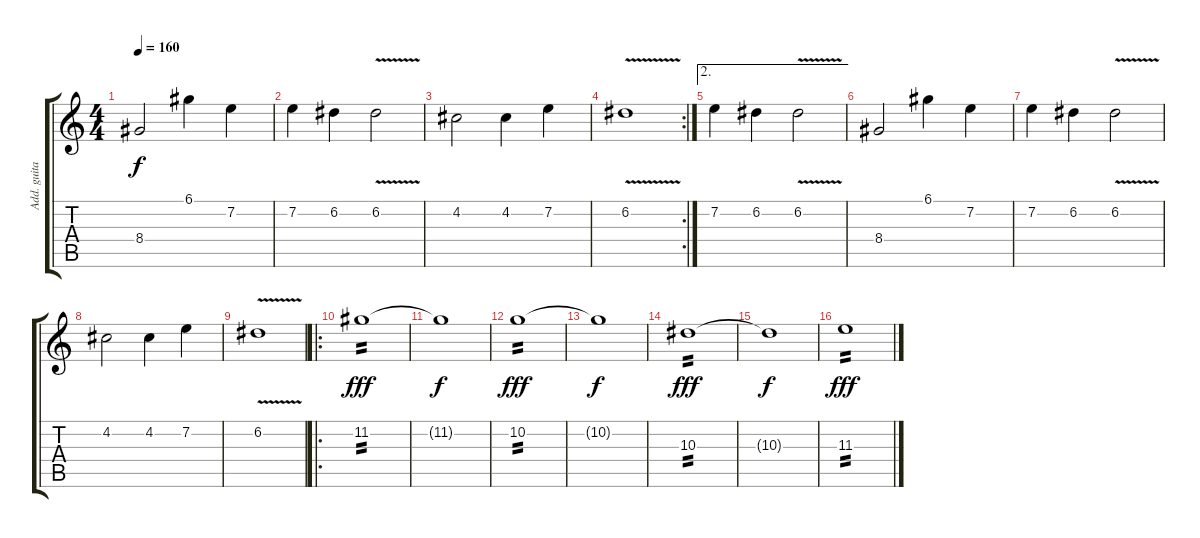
\track ("Add. guitar" "Add. guita") {instrument distortionguitar}
\staff {score tabs}
\tuning (D4 A3 F3 C3 G2 C2) {hide}
\ts (4 4)
\tempo 160
\clef g2
\ks c
8.4.2{dy f} 6.1.4 7.2.4 |
7.2.4 6.2.4 6.2{v}.2 |
4.2.2 4.2.4 7.2.4 |
\rc 2
6.2{v}.1 |
\ae 2
7.2.4 6.2.4 6.2{v}.2 |
8.4.2 6.1.4 7.2.4 |
7.2.4 6.2.4 6.2{v}.2 |
4.2.2 4.2.4 7.2.4 |
6.2{v}.1 |
\ro
11.2.1{tp 2 dy fff volume 15 balance 13 instrument pad4choir} |
11.2{t}.1{dy f} |
10.2.1{tp 2 dy fff} |
10.2{t}.1{dy f} |
10.3.1{tp 2 dy fff} |
10.3{t}.1{dy f} |
11.3.1{tp 2 dy fff}
